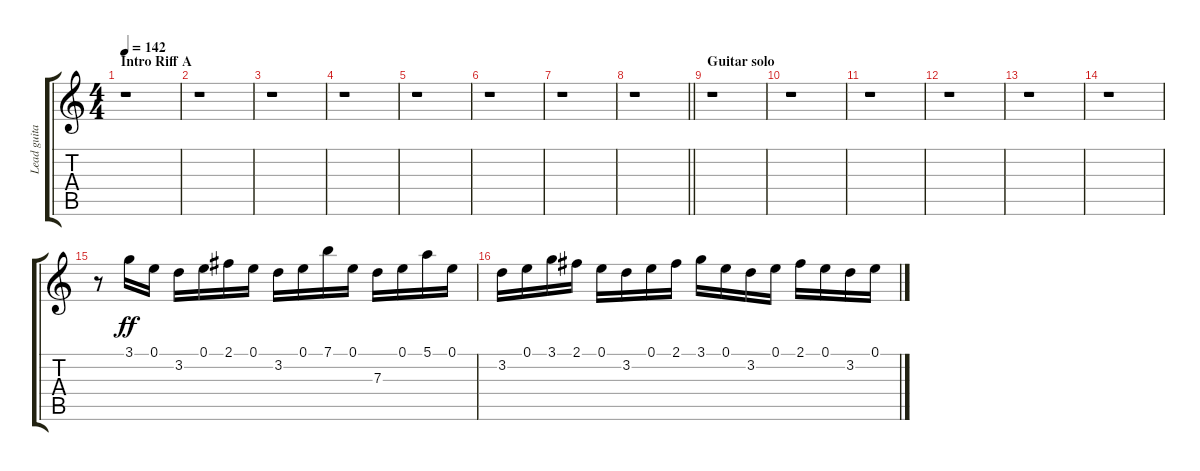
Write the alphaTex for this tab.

\track ("Lead guitar2" "Lead guita") {instrument overdrivenguitar}
\staff {score tabs}
\tuning (E4 B3 G3 D3 A2 E2) {hide}
\ts (4 4)
\section ("" "Intro Riff A")
\tempo 142
\clef g2
\ks c
r.1{dy ff instrument overdrivenguitar} |
r.1 |
r.1 |
r.1 |
r.1 |
r.1 |
r.1 |
\barLineRight lightlight
r.1 |
\section ("" "Guitar solo")
r.1 |
r.1 |
r.1 |
r.1 |
r.1 |
r.1 |
r.8 3.1.16 0.1.16 3.2.16 0.1.16 2.1.16 0.1.16 3.2.16 0.1.16 7.1.16 0.1.16 7.3.16 0.1.16 5.1.16 0.1.16 |
3.2.16 0.1.16 3.1.16 2.1.16 0.1.16 3.2.16 0.1.16 2.1.16 3.1.16 0.1.16 3.2.16 0.1.16 2.1.16 0.1.16 3.2.16 0.1.16
